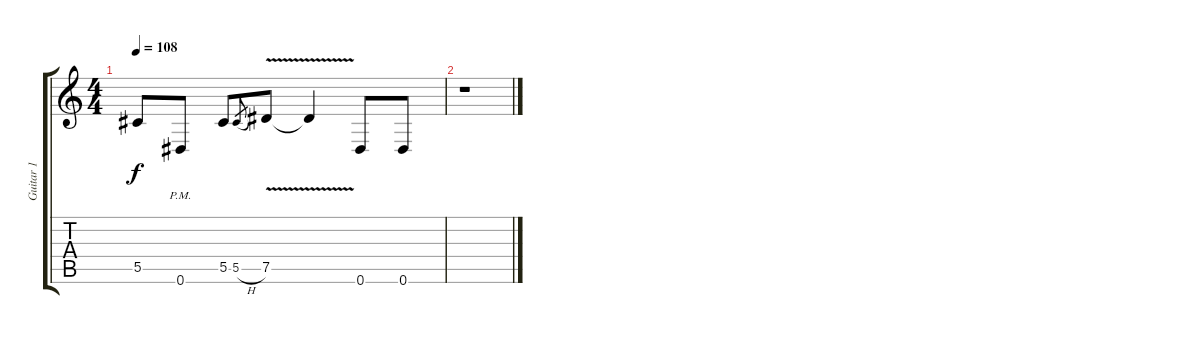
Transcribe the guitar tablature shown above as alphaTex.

\track ("Guitar 1" "Guitar 1") {instrument distortionguitar}
\staff {score tabs}
\tuning (Eb4 Bb3 Gb3 Db3 Ab2 Eb2) {hide}
\ts (4 4)
\tempo 108
\clef g2
\ks c
5.5.8{dy f} 0.6{pm}.8 5.5.8 5.5{h}.8{gr} 7.5{v}.8 7.5{v t}.4 0.6.8 0.6.8 |
r.1
